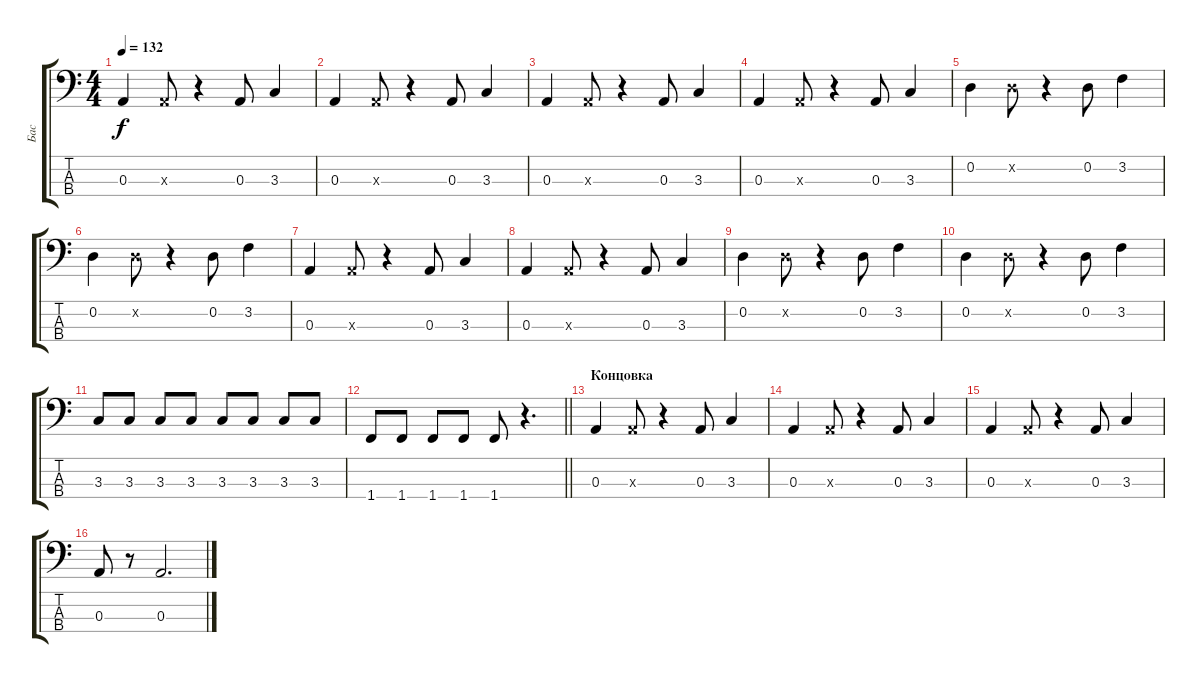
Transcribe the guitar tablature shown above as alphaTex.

\track ("Бас" "Бас") {instrument electricbassfinger}
\staff {score tabs}
\tuning (G2 D2 A1 E1) {hide}
\ts (4 4)
\tempo 132
\clef f4
\ks c
0.3.4{dy f} 0.3{x}.8 r.4 0.3.8 3.3.4 |
0.3.4 0.3{x}.8 r.4 0.3.8 3.3.4 |
0.3.4 0.3{x}.8 r.4 0.3.8 3.3.4 |
0.3.4 0.3{x}.8 r.4 0.3.8 3.3.4 |
0.2.4 0.2{x}.8 r.4 0.2.8 3.2.4 |
0.2.4 0.2{x}.8 r.4 0.2.8 3.2.4 |
0.3.4 0.3{x}.8 r.4 0.3.8 3.3.4 |
0.3.4 0.3{x}.8 r.4 0.3.8 3.3.4 |
0.2.4 0.2{x}.8 r.4 0.2.8 3.2.4 |
0.2.4 0.2{x}.8 r.4 0.2.8 3.2.4 |
3.3.8 3.3.8 3.3.8 3.3.8 3.3.8 3.3.8 3.3.8 3.3.8 |
\barLineRight lightlight
1.4.8 1.4.8 1.4.8 1.4.8 1.4.8 r.4{d} |
\section ("" "Концовка")
0.3.4 0.3{x}.8 r.4 0.3.8 3.3.4 |
0.3.4 0.3{x}.8 r.4 0.3.8 3.3.4 |
0.3.4 0.3{x}.8 r.4 0.3.8 3.3.4 |
0.3.8 r.8 0.3.2{d}
